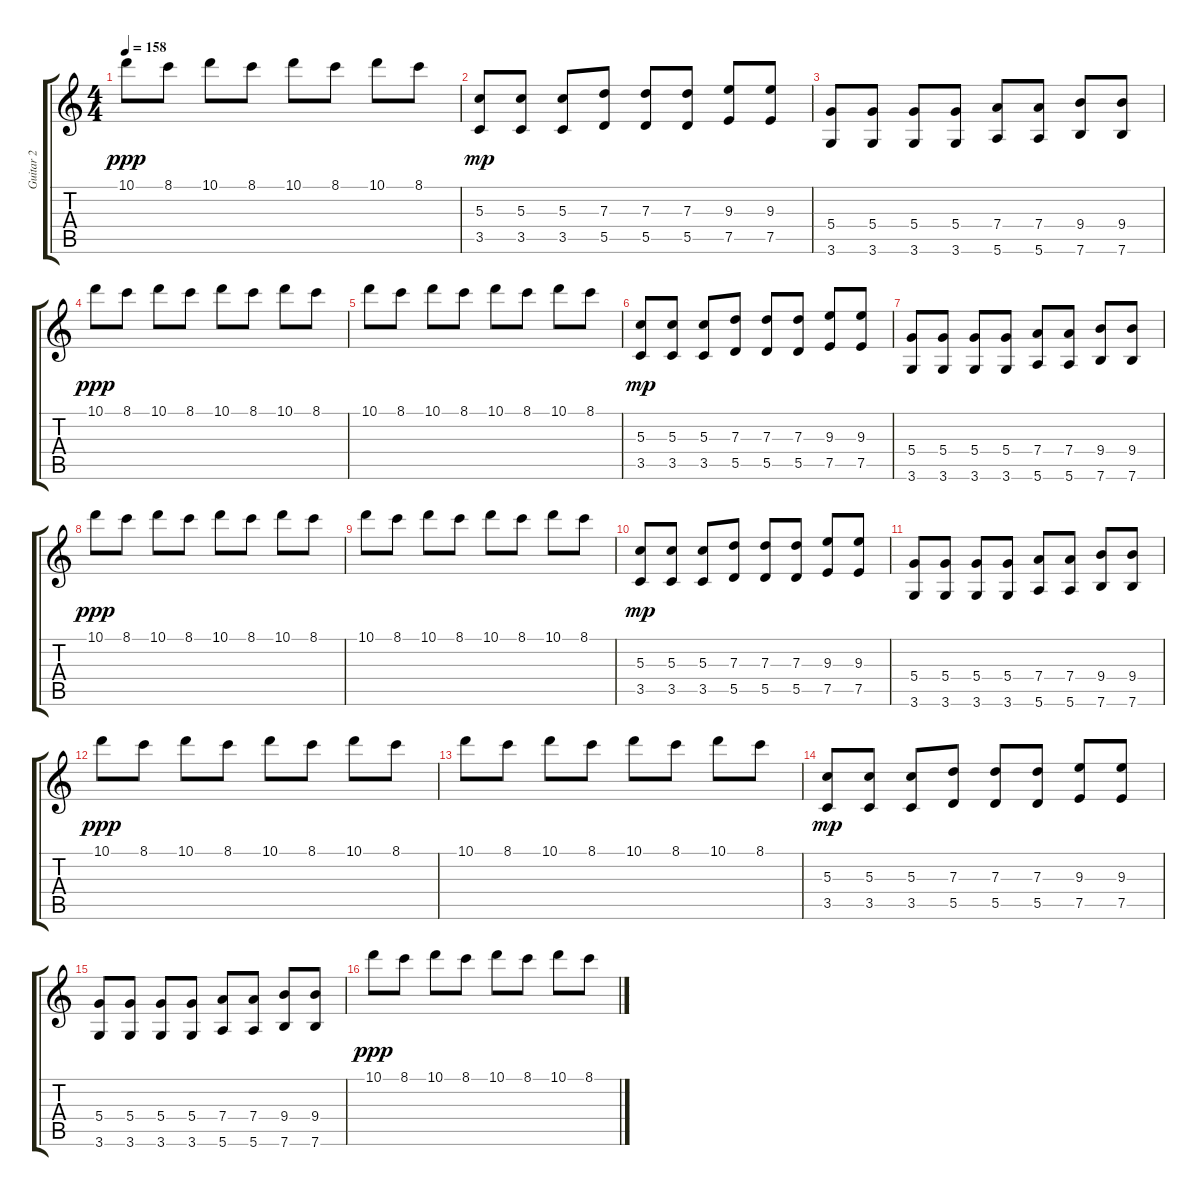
\track ("Guitar 2" "Guitar 2") {instrument distortionguitar}
\staff {score tabs}
\tuning (E4 B3 G3 D3 A2 E2) {hide}
\ts (4 4)
\tempo 158
\clef g2
\ks c
10.1.8{dy ppp} 8.1.8 10.1.8 8.1.8 10.1.8 8.1.8 10.1.8 8.1.8 |
(5.3 3.5).8{dy mp volume 16 instrument distortionguitar} (5.3 3.5).8 (5.3 3.5).8 (7.3 5.5).8 (7.3 5.5).8 (7.3 5.5).8 (9.3 7.5).8 (9.3 7.5).8 |
(5.4 3.6).8{instrument distortionguitar} (5.4 3.6).8 (5.4 3.6).8 (5.4 3.6).8 (7.4 5.6).8 (7.4 5.6).8 (9.4 7.6).8 (9.4 7.6).8 |
10.1.8{dy ppp instrument overdrivenguitar} 8.1.8 10.1.8 8.1.8 10.1.8 8.1.8 10.1.8 8.1.8 |
10.1.8 8.1.8 10.1.8 8.1.8 10.1.8 8.1.8 10.1.8 8.1.8 |
(5.3 3.5).8{dy mp volume 16 instrument distortionguitar} (5.3 3.5).8 (5.3 3.5).8 (7.3 5.5).8 (7.3 5.5).8 (7.3 5.5).8 (9.3 7.5).8 (9.3 7.5).8 |
(5.4 3.6).8{instrument distortionguitar} (5.4 3.6).8 (5.4 3.6).8 (5.4 3.6).8 (7.4 5.6).8 (7.4 5.6).8 (9.4 7.6).8 (9.4 7.6).8 |
10.1.8{dy ppp instrument overdrivenguitar} 8.1.8 10.1.8 8.1.8 10.1.8 8.1.8 10.1.8 8.1.8 |
10.1.8 8.1.8 10.1.8 8.1.8 10.1.8 8.1.8 10.1.8 8.1.8 |
(5.3 3.5).8{dy mp volume 16 instrument distortionguitar} (5.3 3.5).8 (5.3 3.5).8 (7.3 5.5).8 (7.3 5.5).8 (7.3 5.5).8 (9.3 7.5).8 (9.3 7.5).8 |
(5.4 3.6).8{instrument distortionguitar} (5.4 3.6).8 (5.4 3.6).8 (5.4 3.6).8 (7.4 5.6).8 (7.4 5.6).8 (9.4 7.6).8 (9.4 7.6).8 |
10.1.8{dy ppp instrument overdrivenguitar} 8.1.8 10.1.8 8.1.8 10.1.8 8.1.8 10.1.8 8.1.8 |
10.1.8 8.1.8 10.1.8 8.1.8 10.1.8 8.1.8 10.1.8 8.1.8 |
(5.3 3.5).8{dy mp volume 16 instrument distortionguitar} (5.3 3.5).8 (5.3 3.5).8 (7.3 5.5).8 (7.3 5.5).8 (7.3 5.5).8 (9.3 7.5).8 (9.3 7.5).8 |
(5.4 3.6).8{instrument distortionguitar} (5.4 3.6).8 (5.4 3.6).8 (5.4 3.6).8 (7.4 5.6).8 (7.4 5.6).8 (9.4 7.6).8 (9.4 7.6).8 |
10.1.8{dy ppp instrument overdrivenguitar} 8.1.8 10.1.8 8.1.8 10.1.8 8.1.8 10.1.8 8.1.8
